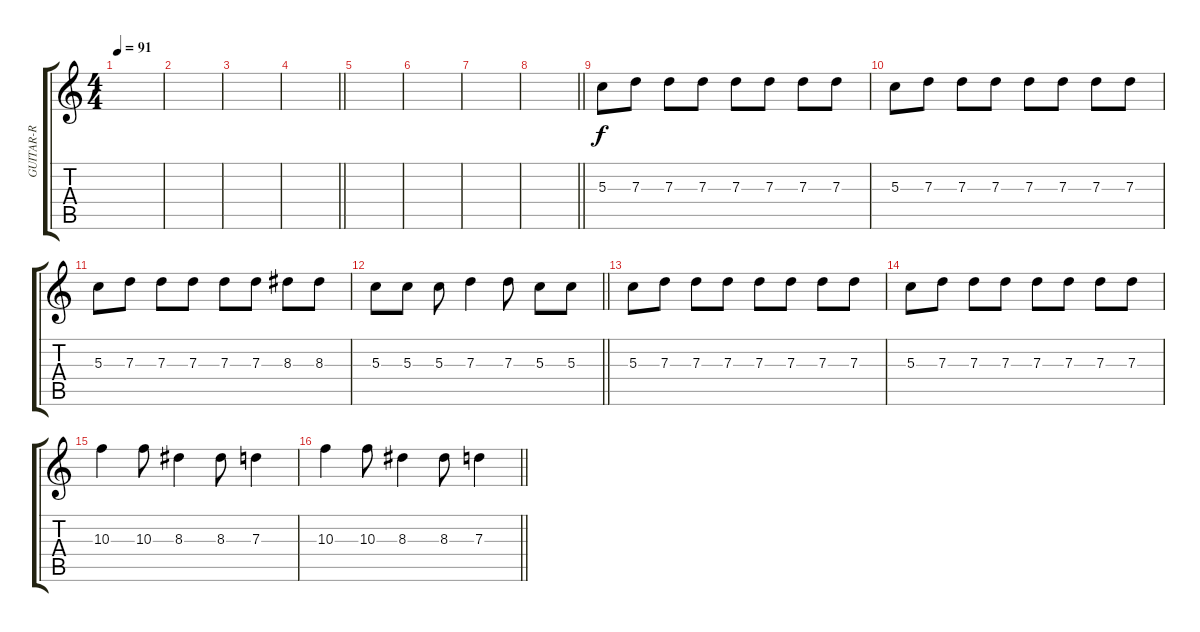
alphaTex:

\track ("GUITAR-R" "GUITAR-R") {instrument electricguitarjazz}
\staff {score tabs}
\tuning (E4 B3 G3 D3 A2 E2) {hide}
\ts (4 4)
\section ("" "")
\tempo 91
\clef g2
\ks c
|
|
|
\barLineRight lightlight
|
|
|
|
\barLineRight lightlight
|
\section ("" "")
5.3.8 7.3.8 7.3.8 7.3.8 7.3.8 7.3.8 7.3.8 7.3.8 |
5.3.8 7.3.8 7.3.8 7.3.8 7.3.8 7.3.8 7.3.8 7.3.8 |
5.3.8 7.3.8 7.3.8 7.3.8 7.3.8 7.3.8 8.3.8 8.3.8 |
\barLineRight lightlight
5.3.8 5.3.8 5.3.8 7.3.4 7.3.8 5.3.8 5.3.8 |
5.3.8 7.3.8 7.3.8 7.3.8 7.3.8 7.3.8 7.3.8 7.3.8 |
5.3.8 7.3.8 7.3.8 7.3.8 7.3.8 7.3.8 7.3.8 7.3.8 |
10.3.4 10.3.8 8.3.4 8.3.8 7.3.4 |
\barLineRight lightlight
10.3.4 10.3.8 8.3.4 8.3.8 7.3.4
